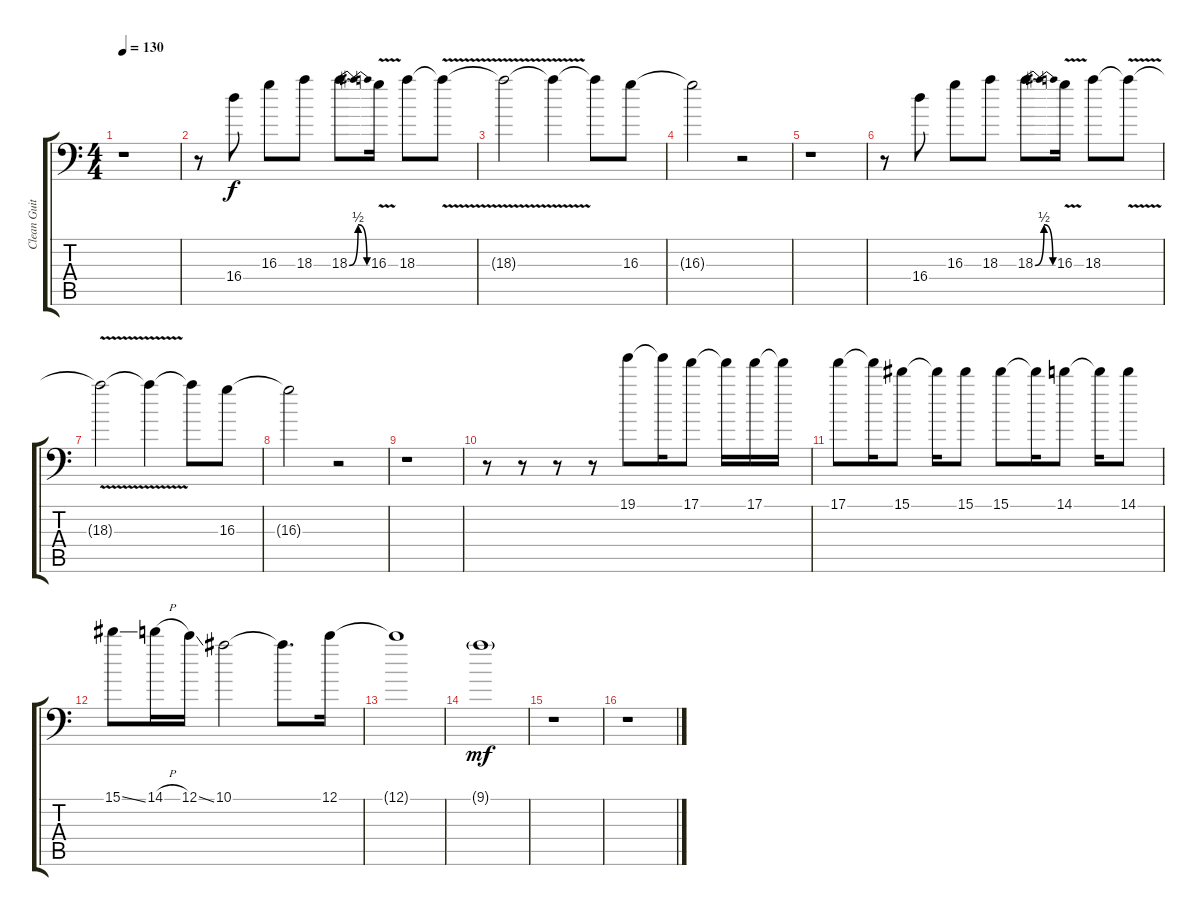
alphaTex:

\track ("Clean Guitar" "Clean Guit") {instrument electricguitarjazz}
\staff {score tabs}
\tuning (C4 G3 Eb3 Bb2 F2 Bb1) {hide}
\ts (4 4)
\tempo 130
\clef f4
\ks c
r.1{dy f} |
r.8 16.4.8 16.3.8 18.3.8 18.3{be (bendrelease 0 0 15 2 35 2 60 0)}.8{d} 16.3{v}.16 18.3.8 18.3{v t}.8 |
18.3{v t}.2 18.3{t}.4 18.3{t}.8 16.3.8 |
16.3{t}.2 r.2 |
r.1 |
r.8 16.4.8 16.3.8 18.3.8 18.3{be (bendrelease 0 0 15 2 35 2 60 0)}.8{d} 16.3{v}.16 18.3.8 18.3{v t}.8 |
18.3{v t}.2 18.3{t}.4 18.3{t}.8 16.3.8 |
16.3{t}.2 r.2 |
r.1 |
r.8 r.8 r.8 r.8 19.1.8 19.1{t}.16 17.1.8 17.1{t}.16 17.1.16 17.1{t}.16 |
17.1.8 17.1{t}.16 15.1.8 15.1{t}.16 15.1.8 15.1.8 15.1{t}.16 14.1.8 14.1{t}.16 14.1.8 |
15.1{ss}.8 14.1{h}.16 12.1{ss}.16 10.1.2 10.1{t}.8{d} 12.1.16 |
12.1{t}.1 |
9.1{g}.1{dy mf} |
r.1 |
r.1
